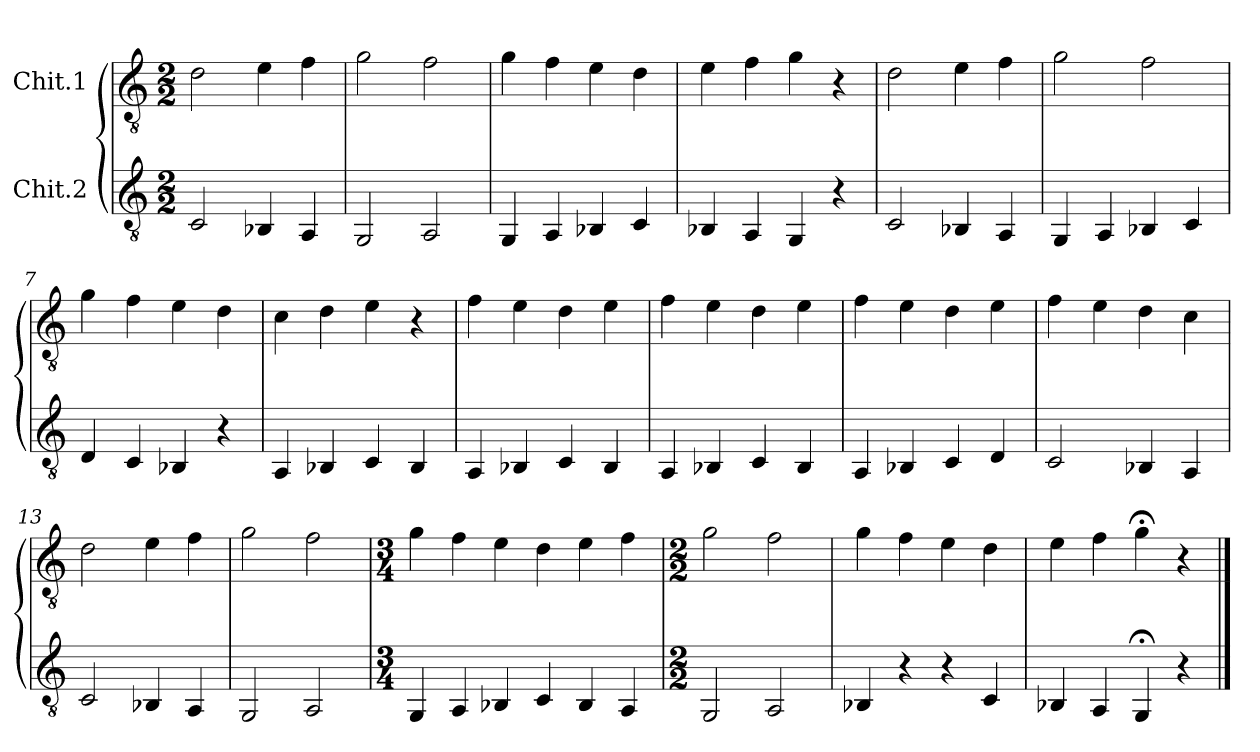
**kern	**kern
*part2	*part1
*staff2	*staff1
*I"Chit.2	*I"Chit.1
*clefGv2	*clefGv2
*k[]	*k[]
*M2/2	*M2/2
=1	=1
2C/	2d\
4BB-X/	4e\
4AA/	4f\
=2	=2
2GG/	2g\
2AA/	2f\
=3	=3
4GG/	4g\
4AA/	4f\
4BB-X/	4e\
4C/	4d\
=4	=4
4BB-X/	4e\
4AA/	4f\
4GG/	4g\
4r	4r
=5	=5
2C/	2d\
4BB-X/	4e\
4AA/	4f\
!!LO:LB:g=z
=6	=6
4GG/	2g\
4AA/	.
4BB-X/	2f\
4C/	.
=7	=7
4D/	4g\
4C/	4f\
4BB-X/	4e\
4r	4d\
=8	=8
4AA/	4c\
4BB-X/	4d\
4C/	4e\
4BB-/	4r
=9	=9
4AA/	4f\
4BB-X/	4e\
4C/	4d\
4BB-/	4e\
=10	=10
4AA/	4f\
4BB-X/	4e\
4C/	4d\
4BB-/	4e\
!!LO:LB:g=z
=11	=11
4AA/	4f\
4BB-X/	4e\
4C/	4d\
4D/	4e\
=12	=12
2C/	4f\
.	4e\
4BB-X/	4d\
4AA/	4c\
=13	=13
2C/	2d\
4BB-X/	4e\
4AA/	4f\
=14	=14
2GG/	2g\
2AA/	2f\
=15	=15
*M3/4	*M3/4
4GG/	4g\
4AA/	4f\
4BB-X/	4e\
4C/	4d\
4BB-/	4e\
4AA/	4f\
!!LO:LB:g=z
=16	=16
*M2/2	*M2/2
2GG/	2g\
2AA/	2f\
=17	=17
4BB-X/	4g\
4r	4f\
4r	4e\
4C/	4d\
=18	=18
4BB-X/	4e\
4AA/	4f\
4GG;</	4g;<\
4r	4r
==	==
*-	*-
